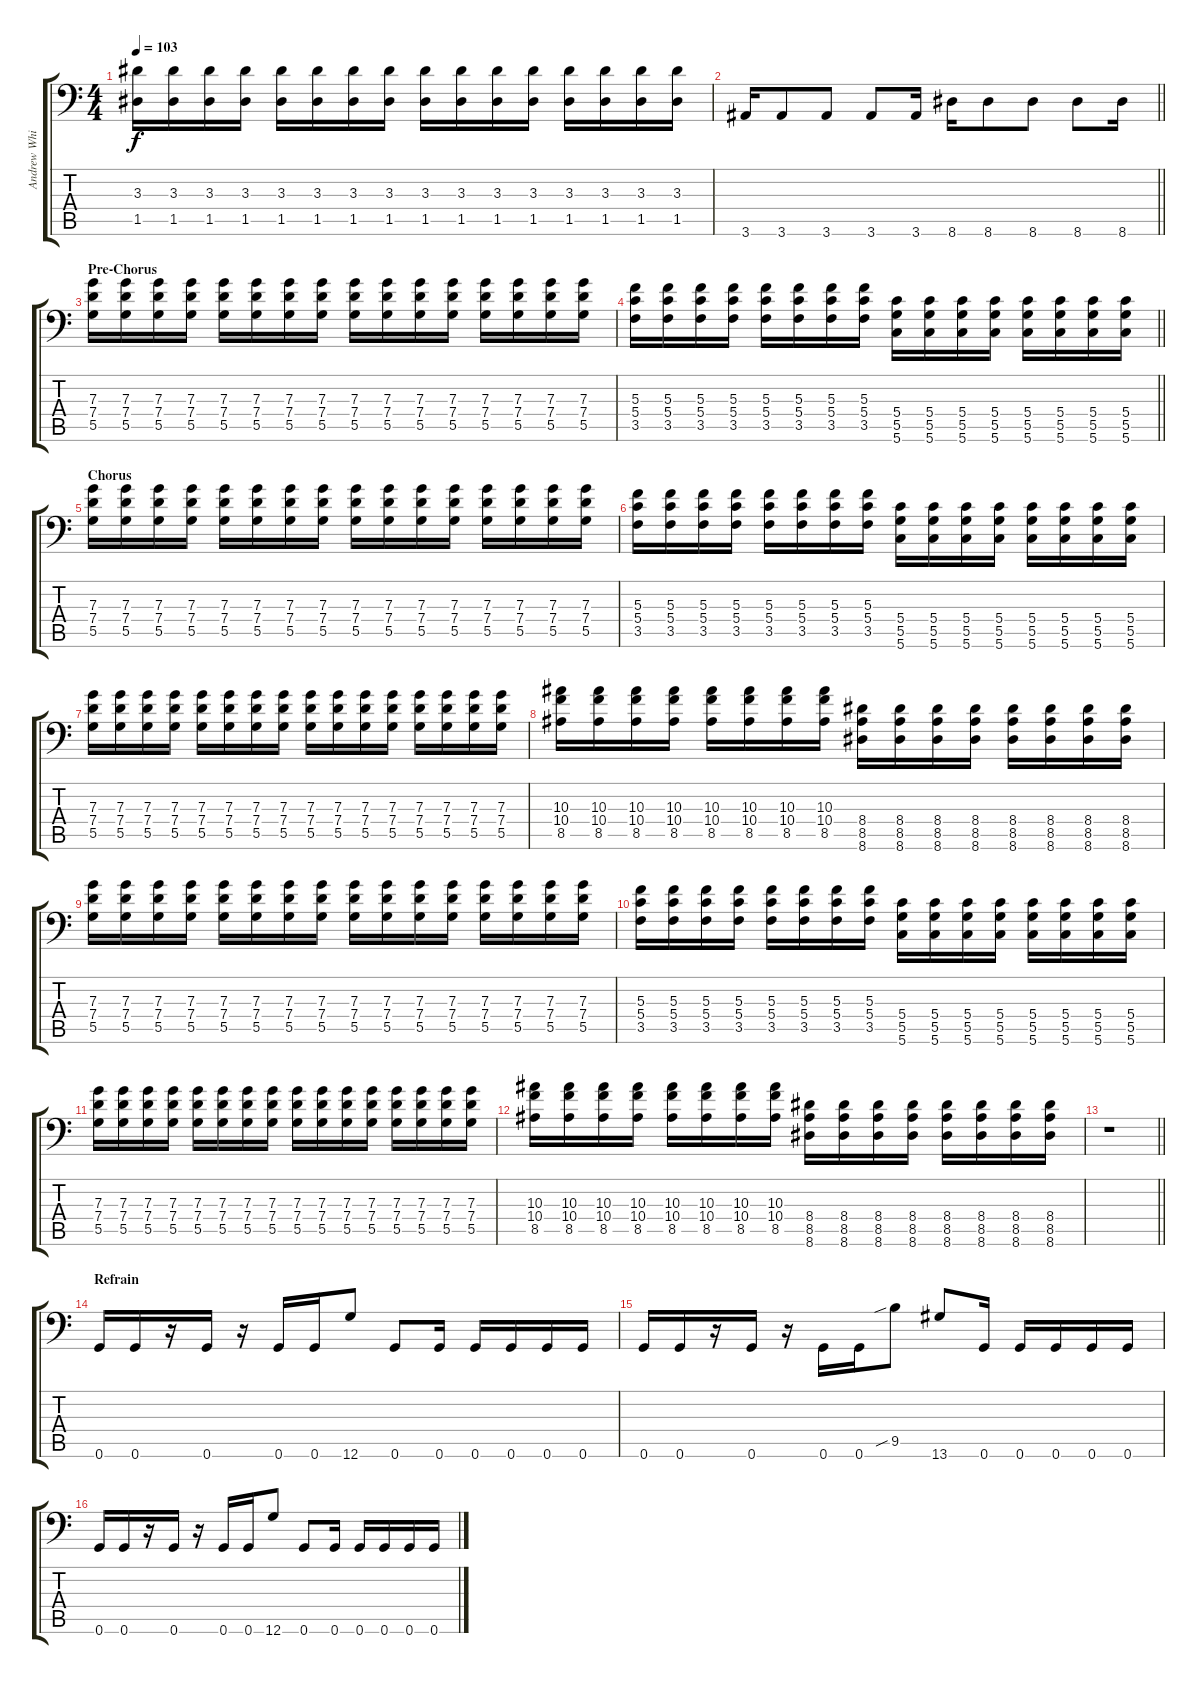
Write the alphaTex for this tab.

\track ("Andrew Whiting - Lead Guitar" "Andrew Whi") {instrument distortionguitar}
\staff {score tabs}
\tuning (A3 E3 C3 G2 D2 G1) {hide}
\ts (4 4)
\tempo 103
\clef f4
\ks c
(3.3 1.5).16{dy f} (3.3 1.5).16 (3.3 1.5).16 (3.3 1.5).16 (3.3 1.5).16 (3.3 1.5).16 (3.3 1.5).16 (3.3 1.5).16 (3.3 1.5).16 (3.3 1.5).16 (3.3 1.5).16 (3.3 1.5).16 (3.3 1.5).16 (3.3 1.5).16 (3.3 1.5).16 (3.3 1.5).16 |
\barLineRight lightlight
3.6.16 3.6.8 3.6.8 3.6.8 3.6.16 8.6.16 8.6.8 8.6.8 8.6.8 8.6.16 |
\section ("" "Pre-Chorus")
(7.3 7.4 5.5).16{volume 9 balance 16} (7.3 7.4 5.5).16 (7.3 7.4 5.5).16 (7.3 7.4 5.5).16 (7.3 7.4 5.5).16 (7.3 7.4 5.5).16 (7.3 7.4 5.5).16 (7.3 7.4 5.5).16 (7.3 7.4 5.5).16 (7.3 7.4 5.5).16 (7.3 7.4 5.5).16 (7.3 7.4 5.5).16 (7.3 7.4 5.5).16 (7.3 7.4 5.5).16 (7.3 7.4 5.5).16 (7.3 7.4 5.5).16 |
\barLineRight lightlight
(5.3 5.4 3.5).16 (5.3 5.4 3.5).16 (5.3 5.4 3.5).16 (5.3 5.4 3.5).16 (5.3 5.4 3.5).16 (5.3 5.4 3.5).16 (5.3 5.4 3.5).16 (5.3 5.4 3.5).16 (5.4 5.5 5.6).16 (5.4 5.5 5.6).16 (5.4 5.5 5.6).16 (5.4 5.5 5.6).16 (5.4 5.5 5.6).16 (5.4 5.5 5.6).16 (5.4 5.5 5.6).16 (5.4 5.5 5.6).16 |
\section ("" "Chorus")
(7.3 7.4 5.5).16{volume 13} (7.3 7.4 5.5).16 (7.3 7.4 5.5).16 (7.3 7.4 5.5).16 (7.3 7.4 5.5).16 (7.3 7.4 5.5).16 (7.3 7.4 5.5).16 (7.3 7.4 5.5).16 (7.3 7.4 5.5).16 (7.3 7.4 5.5).16 (7.3 7.4 5.5).16 (7.3 7.4 5.5).16 (7.3 7.4 5.5).16 (7.3 7.4 5.5).16 (7.3 7.4 5.5).16 (7.3 7.4 5.5).16 |
(5.3 5.4 3.5).16 (5.3 5.4 3.5).16 (5.3 5.4 3.5).16 (5.3 5.4 3.5).16 (5.3 5.4 3.5).16 (5.3 5.4 3.5).16 (5.3 5.4 3.5).16 (5.3 5.4 3.5).16 (5.4 5.5 5.6).16 (5.4 5.5 5.6).16 (5.4 5.5 5.6).16 (5.4 5.5 5.6).16 (5.4 5.5 5.6).16 (5.4 5.5 5.6).16 (5.4 5.5 5.6).16 (5.4 5.5 5.6).16 |
(7.3 7.4 5.5).16 (7.3 7.4 5.5).16 (7.3 7.4 5.5).16 (7.3 7.4 5.5).16 (7.3 7.4 5.5).16 (7.3 7.4 5.5).16 (7.3 7.4 5.5).16 (7.3 7.4 5.5).16 (7.3 7.4 5.5).16 (7.3 7.4 5.5).16 (7.3 7.4 5.5).16 (7.3 7.4 5.5).16 (7.3 7.4 5.5).16 (7.3 7.4 5.5).16 (7.3 7.4 5.5).16 (7.3 7.4 5.5).16 |
(10.3 10.4 8.5).16 (10.3 10.4 8.5).16 (10.3 10.4 8.5).16 (10.3 10.4 8.5).16 (10.3 10.4 8.5).16 (10.3 10.4 8.5).16 (10.3 10.4 8.5).16 (10.3 10.4 8.5).16 (8.4 8.5 8.6).16 (8.4 8.5 8.6).16 (8.4 8.5 8.6).16 (8.4 8.5 8.6).16 (8.4 8.5 8.6).16 (8.4 8.5 8.6).16 (8.4 8.5 8.6).16 (8.4 8.5 8.6).16 |
(7.3 7.4 5.5).16 (7.3 7.4 5.5).16 (7.3 7.4 5.5).16 (7.3 7.4 5.5).16 (7.3 7.4 5.5).16 (7.3 7.4 5.5).16 (7.3 7.4 5.5).16 (7.3 7.4 5.5).16 (7.3 7.4 5.5).16 (7.3 7.4 5.5).16 (7.3 7.4 5.5).16 (7.3 7.4 5.5).16 (7.3 7.4 5.5).16 (7.3 7.4 5.5).16 (7.3 7.4 5.5).16 (7.3 7.4 5.5).16 |
(5.3 5.4 3.5).16 (5.3 5.4 3.5).16 (5.3 5.4 3.5).16 (5.3 5.4 3.5).16 (5.3 5.4 3.5).16 (5.3 5.4 3.5).16 (5.3 5.4 3.5).16 (5.3 5.4 3.5).16 (5.4 5.5 5.6).16 (5.4 5.5 5.6).16 (5.4 5.5 5.6).16 (5.4 5.5 5.6).16 (5.4 5.5 5.6).16 (5.4 5.5 5.6).16 (5.4 5.5 5.6).16 (5.4 5.5 5.6).16 |
(7.3 7.4 5.5).16 (7.3 7.4 5.5).16 (7.3 7.4 5.5).16 (7.3 7.4 5.5).16 (7.3 7.4 5.5).16 (7.3 7.4 5.5).16 (7.3 7.4 5.5).16 (7.3 7.4 5.5).16 (7.3 7.4 5.5).16 (7.3 7.4 5.5).16 (7.3 7.4 5.5).16 (7.3 7.4 5.5).16 (7.3 7.4 5.5).16 (7.3 7.4 5.5).16 (7.3 7.4 5.5).16 (7.3 7.4 5.5).16 |
(10.3 10.4 8.5).16 (10.3 10.4 8.5).16 (10.3 10.4 8.5).16 (10.3 10.4 8.5).16 (10.3 10.4 8.5).16 (10.3 10.4 8.5).16 (10.3 10.4 8.5).16 (10.3 10.4 8.5).16 (8.4 8.5 8.6).16 (8.4 8.5 8.6).16 (8.4 8.5 8.6).16 (8.4 8.5 8.6).16 (8.4 8.5 8.6).16 (8.4 8.5 8.6).16 (8.4 8.5 8.6).16 (8.4 8.5 8.6).16 |
\barLineRight lightlight
r.1 |
\section ("" "Refrain")
0.6.16 0.6.16 r.16 0.6.16 r.16 0.6.16 0.6.16 12.6.8 0.6.8 0.6.16 0.6.16 0.6.16 0.6.16 0.6.16 |
0.6.16 0.6.16 r.16 0.6.16 r.16 0.6.16 0.6.16 9.5{sib}.8 13.6.8 0.6.16 0.6.16 0.6.16 0.6.16 0.6.16 |
0.6.16 0.6.16 r.16 0.6.16 r.16 0.6.16 0.6.16 12.6.8 0.6.8 0.6.16 0.6.16 0.6.16 0.6.16 0.6.16
